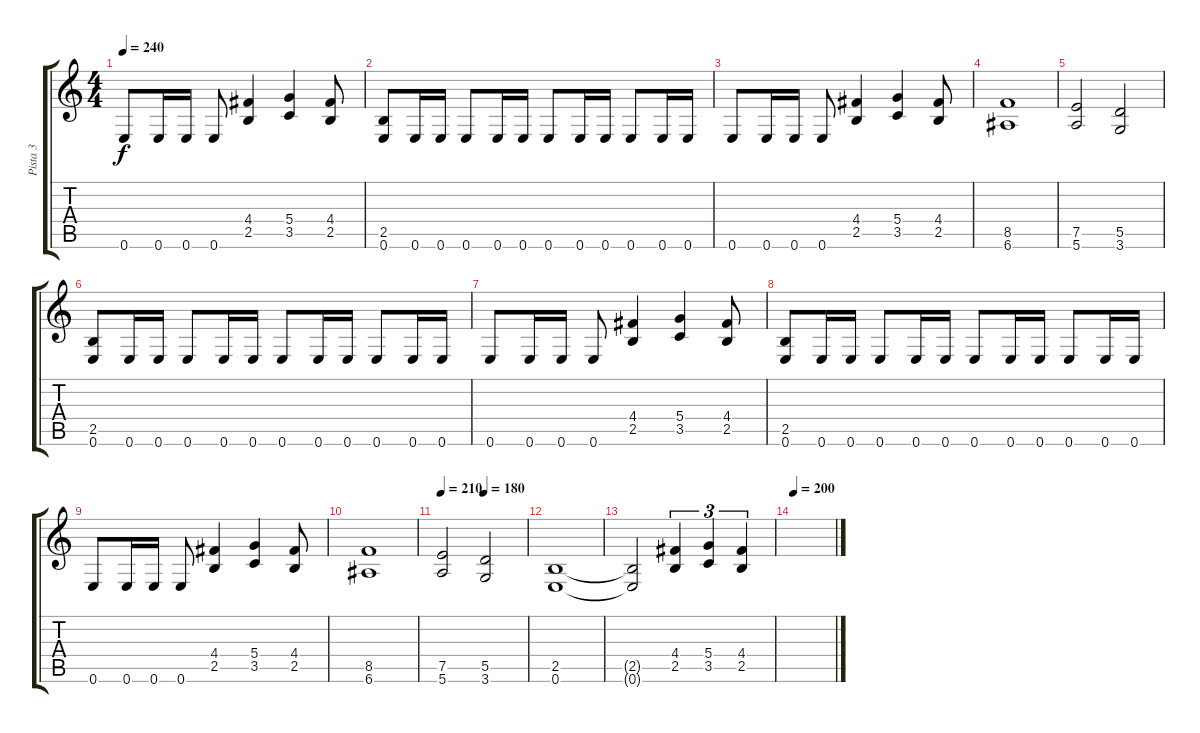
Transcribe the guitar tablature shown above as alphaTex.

\track ("Pista 3" "Pista 3") {instrument distortionguitar}
\staff {score tabs}
\tuning (E4 B3 G3 D3 A2 E2) {hide}
\ts (4 4)
\tempo 240
\clef g2
\ks c
0.6.8{dy f} 0.6.16 0.6.16 0.6.8 (4.4 2.5).4 (5.4 3.5).4 (4.4 2.5).8 |
(2.5 0.6).8 0.6.16 0.6.16 0.6.8 0.6.16 0.6.16 0.6.8 0.6.16 0.6.16 0.6.8 0.6.16 0.6.16 |
0.6.8 0.6.16 0.6.16 0.6.8 (4.4 2.5).4 (5.4 3.5).4 (4.4 2.5).8 |
(8.5 6.6).1 |
(7.5 5.6).2 (5.5 3.6).2 |
(2.5 0.6).8 0.6.16 0.6.16 0.6.8 0.6.16 0.6.16 0.6.8 0.6.16 0.6.16 0.6.8 0.6.16 0.6.16 |
0.6.8 0.6.16 0.6.16 0.6.8 (4.4 2.5).4 (5.4 3.5).4 (4.4 2.5).8 |
(2.5 0.6).8 0.6.16 0.6.16 0.6.8 0.6.16 0.6.16 0.6.8 0.6.16 0.6.16 0.6.8 0.6.16 0.6.16 |
0.6.8 0.6.16 0.6.16 0.6.8 (4.4 2.5).4 (5.4 3.5).4 (4.4 2.5).8 |
(8.5 6.6).1 |
\tempo 210
\tempo (180 0.5)
(7.5 5.6).2 (5.5 3.6).2 |
(2.5 0.6).1 |
(2.5{t} 0.6{t}).2 (4.4 2.5).4{tu (3 2)} (5.4 3.5).4{tu (3 2)} (4.4 2.5).4{tu (3 2)} |
\tempo 200
